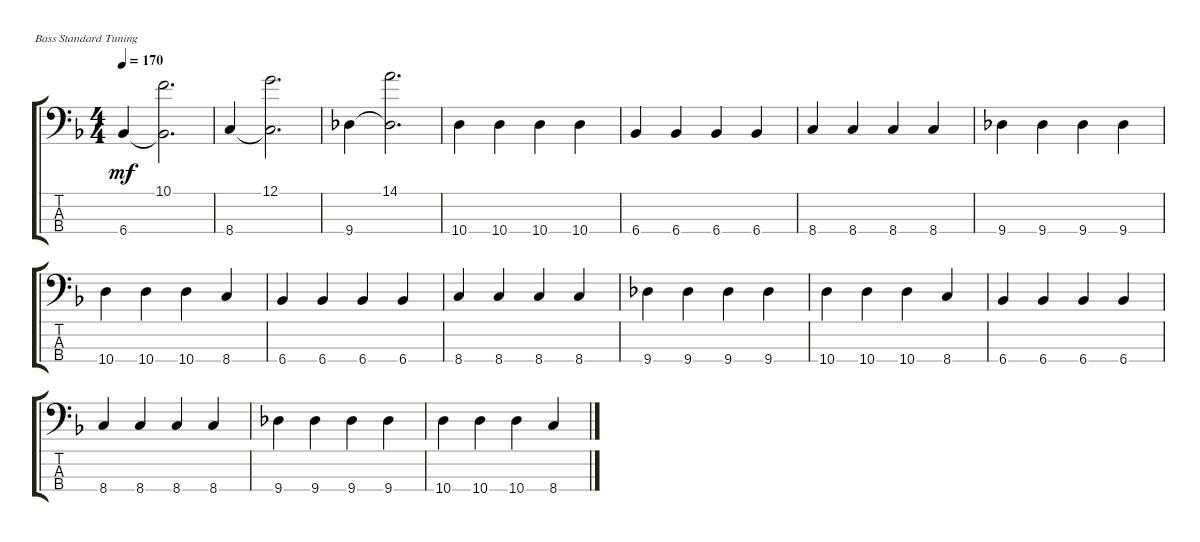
\defaultSystemsLayout 4
\bracketExtendMode groupsimilarinstruments
\singleTrackTrackNamePolicy hidden
\multiTrackTrackNamePolicy hidden
\firstSystemTrackNameOrientation horizontal
\otherSystemsTrackNameOrientation horizontal
\defaultBarNumberDisplay Hide
\track ("Electric Bass" "E-Bass") {instrument electricbassfinger}
\staff {score tabs}
\tuning (G2 D2 A1 E1)
\ts (4 4)
\tempo 170
\clef f4
\ks dminor
6.4.4{dy mf} (6.4{t} 10.1).2{d} |
8.4.4 (8.4{t} 12.1).2{d} |
9.4.4 (9.4{t} 14.1).2{d} |
10.4.4 10.4.4 10.4.4 10.4.4 |
6.4.4 6.4.4 6.4.4 6.4.4 |
8.4.4 8.4.4 8.4.4 8.4.4 |
9.4.4 9.4.4 9.4.4 9.4.4 |
10.4.4 10.4.4 10.4.4 8.4.4 |
6.4.4 6.4.4 6.4.4 6.4.4 |
8.4.4 8.4.4 8.4.4 8.4.4 |
9.4.4 9.4.4 9.4.4 9.4.4 |
10.4.4 10.4.4 10.4.4 8.4.4 |
6.4.4 6.4.4 6.4.4 6.4.4 |
8.4.4 8.4.4 8.4.4 8.4.4 |
9.4.4 9.4.4 9.4.4 9.4.4 |
10.4.4 10.4.4 10.4.4 8.4.4
